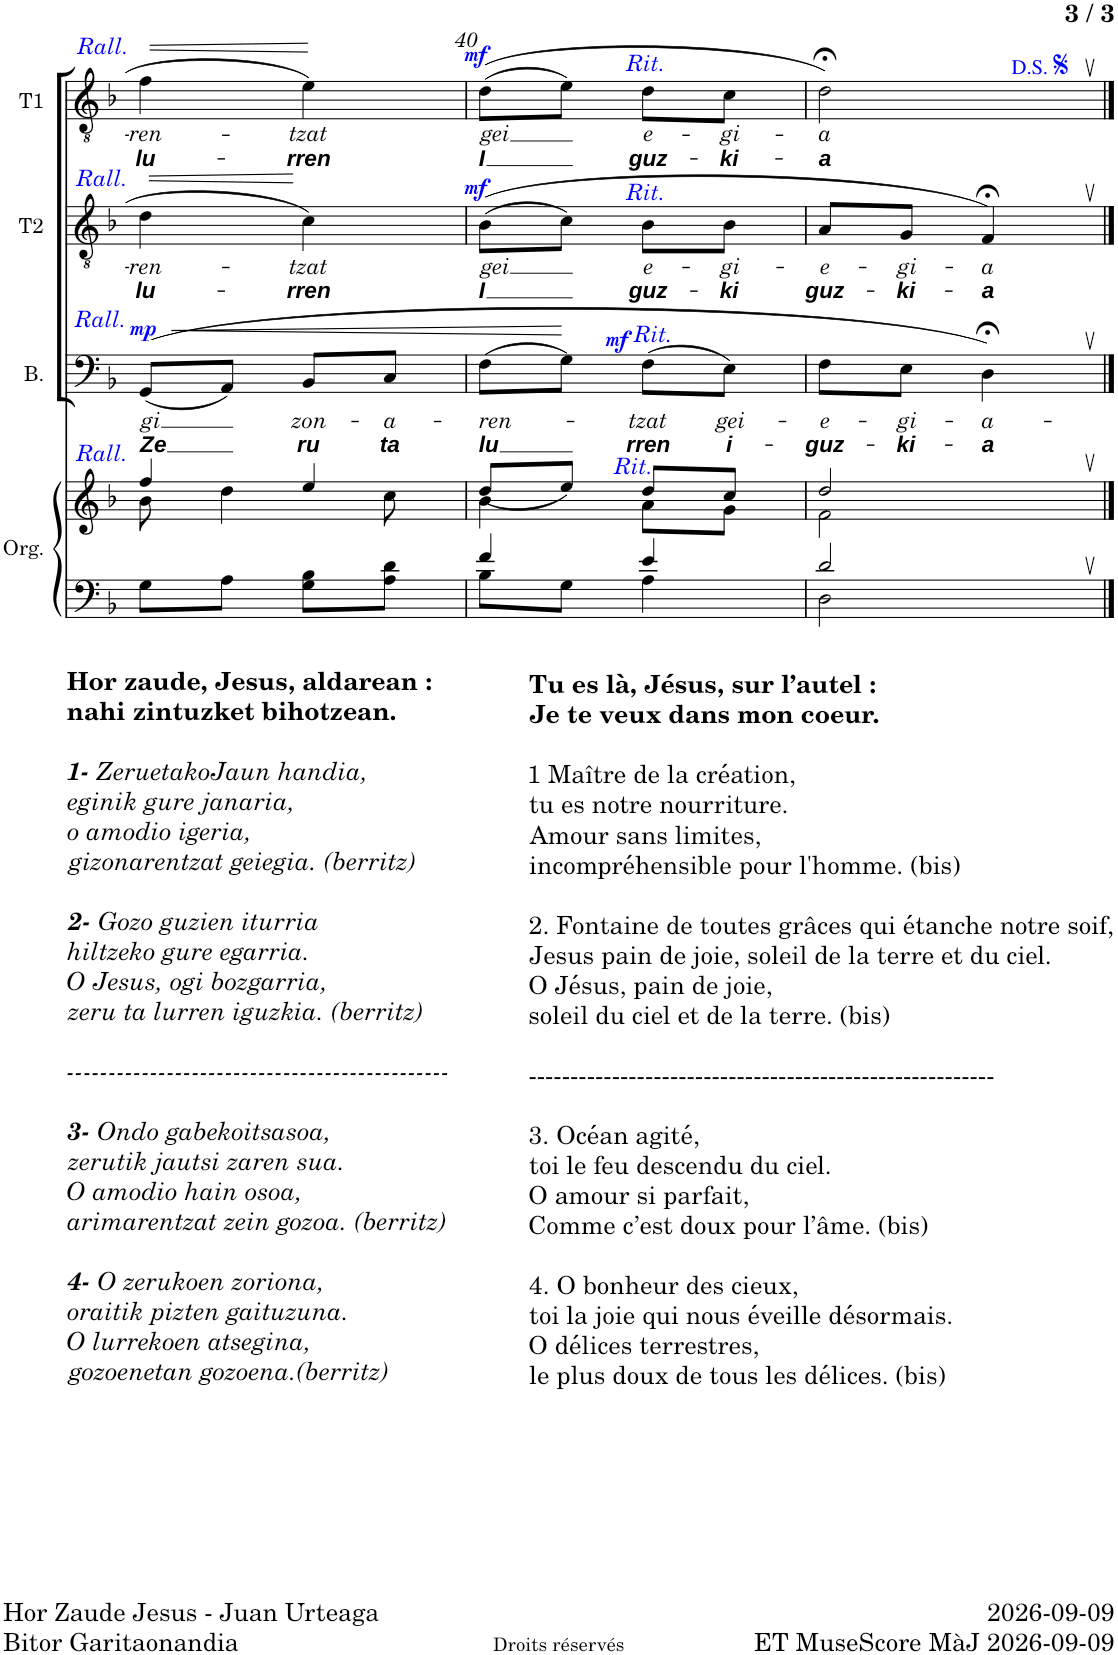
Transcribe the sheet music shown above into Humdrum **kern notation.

**kern	**kern	**kern	**text	**text	**dynam	**kern	**text	**text	**dynam	**kern	**text	**text	**dynam
*part4	*part4	*part3	*part3	*part3	*part3	*part2	*part2	*part2	*part2	*part1	*part1	*part1	*part1
*staff5	*staff4	*staff3	*staff3	*staff3	*staff3	*staff2	*staff2	*staff2	*staff2	*staff1	*staff1	*staff1	*staff1
*I"Orgue	*	*I"Basse	*	*	*	*I"Ténor 2	*	*	*	*I"Ténors	*	*	*
*I'Org.	*	*I'B.	*	*	*	*I'T2	*	*	*	*I'T1	*	*	*
!!LO:PB:g=z
*clefF4	*clefG2	*clefF4	*	*	*	*clefGv2	*	*	*	*clefGv2	*	*	*
*k[b-]	*k[b-]	*k[b-]	*	*	*	*k[b-]	*	*	*	*k[b-]	*	*	*
*M2/4	*M2/4	*M2/4	*	*	*	*M2/4	*	*	*	*M2/4	*	*	*
=39	=39	=39	=39	=39	=39	=39	=39	=39	=39	=39	=39	=39	=39
*	*^	*	*	*	*	*	*	*	*	*	*	*	*
!	!	!	!	!	!	!	!	!	!	!	!LO:TX:a:i:color=#0000FF:t=Rall.	!	!	!
!	!	!	!	!	!	!	!LO:TX:a:i:color=#0000FF:t=Rall.	!	!	!	!	!	!	!
!	!	!	!LO:TX:a:i:color=#0000FF:t=Rall.	!	!	!	!	!	!	!	!	!	!	!
!	!LO:TX:a:i:color=#0000FF:t=Rall.	!	!	!	!	!	!	!	!	!	!	!	!	!
!LO:TX:b:B:t=Hor zaude, Jesus, aldarean &colon;	!	!	!	!	!	!	!	!	!	!	!	!	!	!
!LO:TX:b:t=nahi zintuzket bihotzean.	!	!	!	!	!	!	!	!	!	!	!	!	!	!
!LO:TX:b:i:t=1-	!	!	!	!	!	!	!	!	!	!	!	!	!	!
!LO:TX:b:t=ZeruetakoJaun handia,	!	!	!	!	!	!	!	!	!	!	!	!	!	!
!LO:TX:b:t=eginik gure janaria,	!	!	!	!	!	!	!	!	!	!	!	!	!	!
!LO:TX:b:t=o amodio igeria,	!	!	!	!	!	!	!	!	!	!	!	!	!	!
!LO:TX:b:t=gizonarentzat geiegia. (berritz)	!	!	!	!	!	!	!	!	!	!	!	!	!	!
!LO:TX:b:B:t=2-	!	!	!	!	!	!	!	!	!	!	!	!	!	!
!LO:TX:b:t=Gozo guzien iturria	!	!	!	!	!	!	!	!	!	!	!	!	!	!
!LO:TX:b:t=hiltzeko gure egarria.	!	!	!	!	!	!	!	!	!	!	!	!	!	!
!LO:TX:b:t=O Jesus, ogi bozgarria,	!	!	!	!	!	!	!	!	!	!	!	!	!	!
!LO:TX:b:t=zeru ta lurren iguzkia. (berritz)	!	!	!	!	!	!	!	!	!	!	!	!	!	!
!LO:TX:b:t=----------------------------------------------	!	!	!	!	!	!	!	!	!	!	!	!	!	!
!LO:TX:b:B:t=3-	!	!	!	!	!	!	!	!	!	!	!	!	!	!
!LO:TX:b:t=Ondo gabekoitsasoa,	!	!	!	!	!	!	!	!	!	!	!	!	!	!
!LO:TX:b:t=zerutik jautsi zaren sua.	!	!	!	!	!	!	!	!	!	!	!	!	!	!
!LO:TX:b:t=O amodio hain osoa,	!	!	!	!	!	!	!	!	!	!	!	!	!	!
!LO:TX:b:t=arimarentzat zein gozoa. (berritz)	!	!	!	!	!	!	!	!	!	!	!	!	!	!
!LO:TX:b:B:t=4-	!	!	!	!	!	!	!	!	!	!	!	!	!	!
!LO:TX:b:t=O zerukoen zoriona,	!	!	!	!	!	!	!	!	!	!	!	!	!	!
!LO:TX:b:t=oraitik pizten gaituzuna.	!	!	!	!	!	!	!	!	!	!	!	!	!	!
!LO:TX:b:t=O lurrekoen atsegina,	!	!	!	!	!	!	!	!	!	!	!	!	!	!
!LO:TX:b:t=gozoenetan gozoena.(berritz)	!	!	!	!	!	!	!	!	!	!	!	!	!	!
!	!	!	!	!LO:LY:b	!LO:LY:b	!LO:HP:b	!	!LO:LY:b	!LO:LY:b	!	!	!LO:LY:b	!LO:LY:b	!
!	!	!	!	!	!	!LO:DY:n=1:a	!	!	!	!	!	!	!	!
8G\L	4ff/	8b-\	((8GG/L	-gi	Ze	< mp	4d\	-ren-	lu-	.	4f\	-ren-	lu-	.
8A\J	.	4dd\	8AA/J)	.	.	.	.	.	.	.	.	.	.	.
!	!	!	!	!LO:LY:b	!LO:LY:b	!	!	!LO:LY:b	!LO:LY:b	!	!	!LO:LY:b	!LO:LY:b	!
8G\ 8B-\L	4ee/	.	8BB-/L	zon-	ru	.	4c\	-tzat	-rren	.	4e\	-tzat	-rren	.
!	!	!	!	!LO:LY:b	!LO:LY:b	!	!	!	!	!	!	!	!	!
8A\ 8d\J	.	8cc\	8C/J	-a-	ta	.	.	.	.	.	.	.	.	.
=40	=40	=40	=40	=40	=40	=40	=40	=40	=40	=40	=40	=40	=40	=40
*^	*	*	*	*	*	*	*	*	*	*	*	*	*	*
!	!	!	!	!	!LO:LY:b	!LO:LY:b	!	!	!LO:LY:b	!LO:LY:b	!LO:DY:a	!	!LO:LY:b	!LO:LY:b	!LO:DY:a
4f/	8B-\L	(<8dd/L	4b-\	(8F\L	-ren-	lu	.	((8B-\L	gei	-I	mf	((8d\L	gei	-I	mf
.	8G\J	8ee/J)	.	8G\J)	.	.	[	8c\J)	.	.	.	8e\J)	.	.	.
!	!	!	!	!	!	!	!	!	!	!	!	!LO:TX:a:i:color=#0000FF:t=Rit.	!	!	!
!	!	!	!	!	!	!	!	!LO:TX:a:i:color=#0000FF:t=Rit.	!	!	!	!	!	!	!
!	!	!	!	!LO:TX:a:i:color=#0000FF:t=Rit.	!	!	!	!	!	!	!	!	!	!	!
!	!	!LO:TX:a:i:color=#0000FF:t=Rit.	!	!	!	!	!	!	!	!	!	!	!	!	!
!	!	!	!	!	!LO:LY:b	!LO:LY:b	!LO:DY:a	!	!LO:LY:b	!LO:LY:b	!	!	!LO:LY:b	!LO:LY:b	!
4e/	4A\	8dd/L	8a\L	(8F\L	-tzat	rren	mf	8B-\L	e-	guz-	.	8d\L	e-	guz-	.
!	!	!	!	!	!LO:LY:b	!LO:LY:b	!	!	!LO:LY:b	!LO:LY:b	!	!	!LO:LY:b	!LO:LY:b	!
.	.	8cc/J	8g\J	8E\J)	gei-	i-	.	8B-\J	-gi-	-ki	.	8c\J	-gi-	-ki-	.
=41	=41	=41	=41	=41	=41	=41	=41	=41	=41	=41	=41	=41	=41	=41	=41
!	!	!	!	!	!LO:LY:b	!LO:LY:b	!	!	!LO:LY:b	!LO:LY:b	!	!	!LO:LY:b	!LO:LY:b	!
2d,/	2D\	2dd,/	2f\	8F\L	-e-	-guz-	.	8A/L	e-	guz-	.	2d;<,\)	-a	-a	.
!	!	!	!	!	!LO:LY:b	!LO:LY:b	!	!	!LO:LY:b	!LO:LY:b	!	!	!	!	!
.	.	.	.	8E\J	-gi-	-ki-	.	8G/J	-gi-	-ki-	.	.	.	.	.
!	!	!	!	!	!LO:LY:b	!LO:LY:b	!	!	!LO:LY:b	!LO:LY:b	!	!	!	!	!
.	.	.	.	4D;<,\)	-a-	-a	.	4F;<,/)	-a	-a	.	.	.	.	.
*v	*v	*	*	*	*	*	*	*	*	*	*	*	*	*	*
*	*v	*v	*	*	*	*	*	*	*	*	*	*	*	*
==	==	==	==	==	==	==	==	==	==	==	==	==	==
*-	*-	*-	*-	*-	*-	*-	*-	*-	*-	*-	*-	*-	*-
